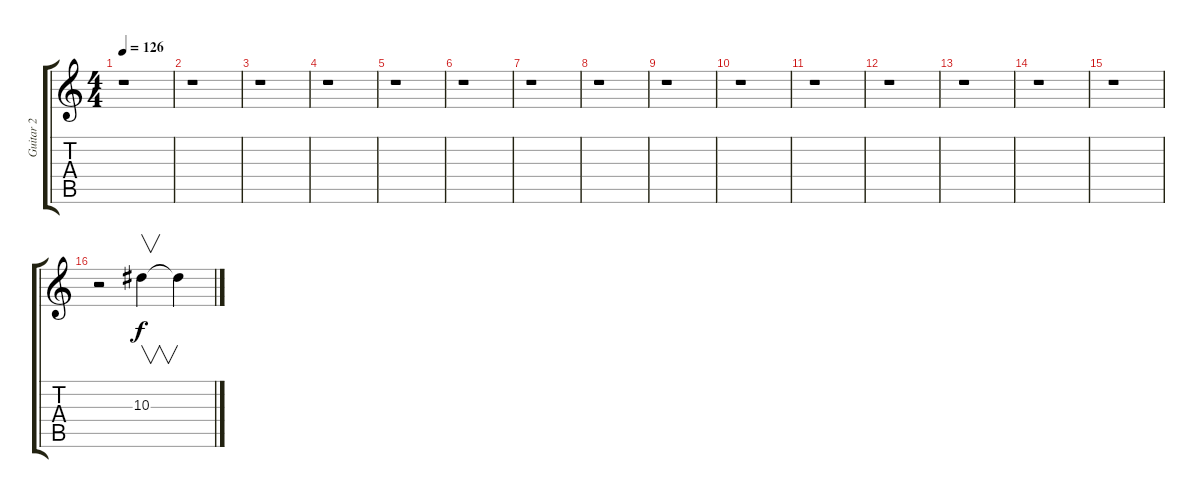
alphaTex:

\track ("Guitar 2" "Guitar 2") {instrument distortionguitar}
\staff {score tabs}
\tuning (D4 A3 F3 C3 G2 D2) {hide}
\ts (4 4)
\tempo 126
\clef g2
\ks c
r.1{dy f} |
r.1 |
r.1 |
r.1 |
r.1 |
r.1 |
r.1 |
r.1 |
r.1 |
r.1 |
r.1 |
r.1 |
r.1 |
r.1 |
r.1 |
r.2 10.3.4{v} 10.3{t}.4
